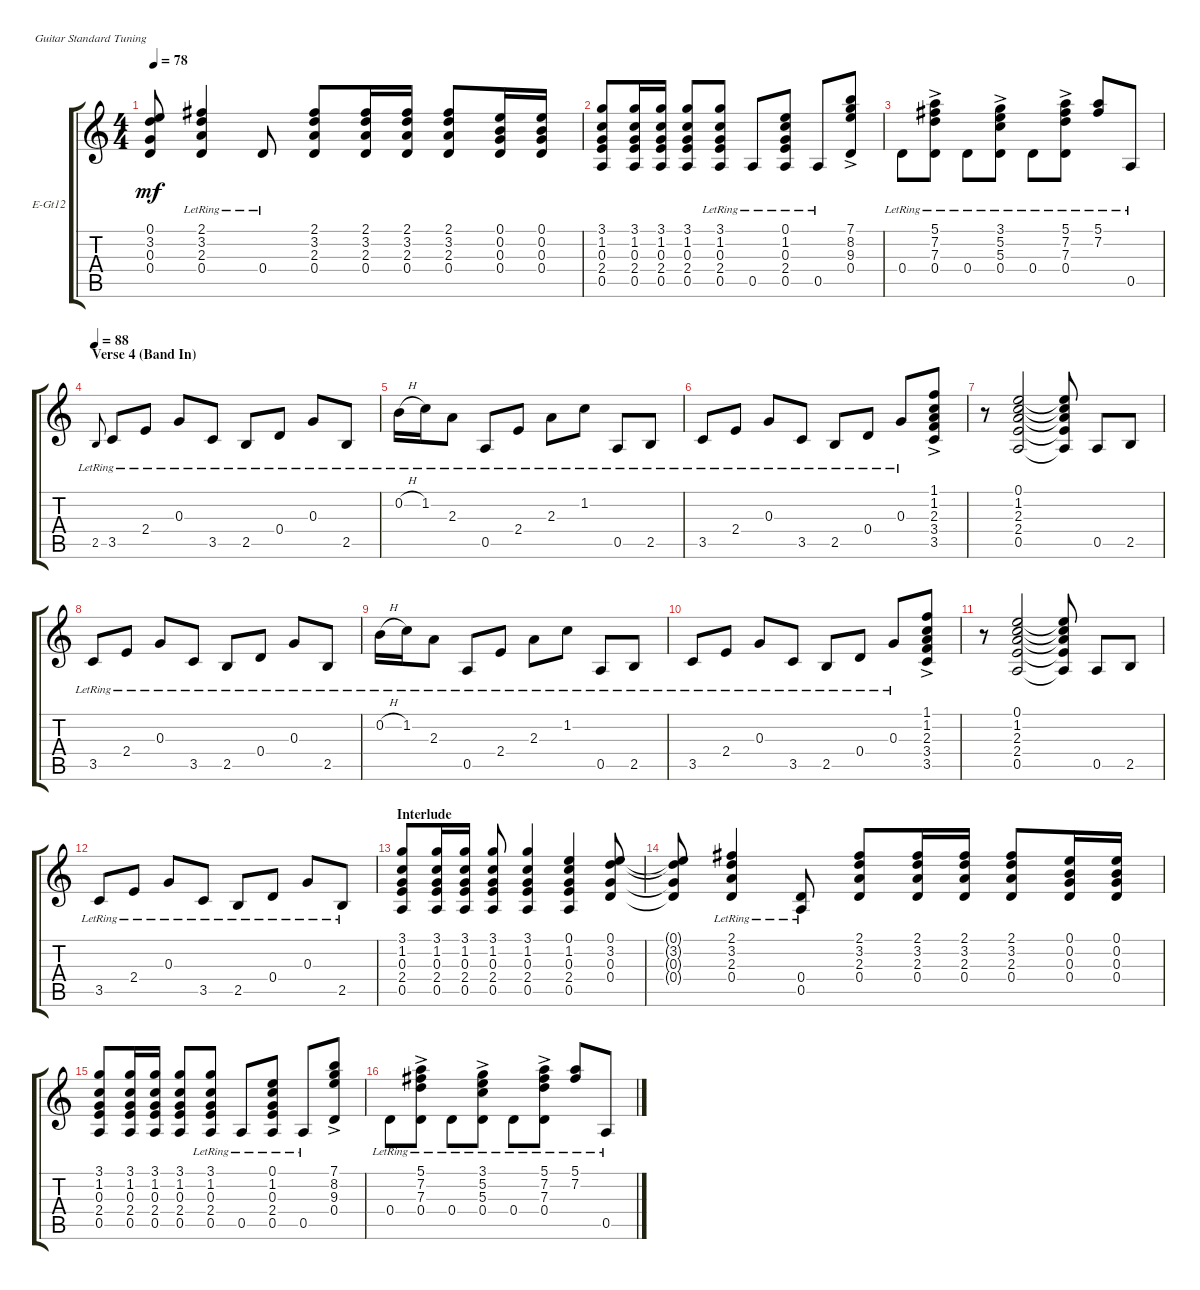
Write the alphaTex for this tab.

\defaultSystemsLayout 4
\bracketExtendMode groupsimilarinstruments
\firstSystemTrackNameOrientation horizontal
\otherSystemsTrackNameOrientation horizontal
\track ("12 Str. Elec (Page)" "E-Gt12") {instrument electricguitarclean}
\staff {score tabs}
\tuning (E4 B3 G3 D3 A2 E2)
\ts (4 4)
\tempo 78
\clef g2
\ks c
(0.4{t} 0.3{t} 3.2{t} 0.1{t}).8{dy mf} (2.1{lr} 3.2{lr} 2.3{lr} 0.4{lr}).4 0.4{lr}.8 (0.4 2.3 3.2 2.1).8 (0.4 2.3 3.2 2.1).16 (0.4 2.3 3.2 2.1).16 (0.4 2.3 3.2 2.1).8 (0.4 0.3 0.2 0.1).16 (0.4 0.3 0.2 0.1).16 |
(3.1 1.2 0.3 2.4 0.5).8 (3.1 1.2 0.3 2.4 0.5).16 (3.1 1.2 0.3 2.4 0.5).16 (3.1 1.2 0.3 2.4 0.5).8 (3.1{lr} 1.2{lr} 0.3{lr} 2.4{lr} 0.5{lr}).8 0.5{lr}.8 (0.1{lr} 0.5{lr} 2.4{lr} 0.3{lr} 1.2{lr}).8 0.5{lr}.8 (7.1{ac} 8.2{ac} 9.3{ac} 0.4{ac}).8 |
0.4{lr}.8 (0.4{ac lr} 5.1{ac lr} 7.2{ac lr} 7.3{ac lr}).8 0.4{lr}.8 (0.4{ac lr} 3.1{ac lr} 5.2{ac lr} 5.3{ac lr}).8 0.4{lr}.8 (0.4{ac lr} 7.3{ac lr} 7.2{ac lr} 5.1{ac lr}).8 (7.2{lr} 5.1{lr}).8 0.5{lr}.8 |
\section ("" "Verse 4 (Band In)")
\tempo 88
2.5{lr}.8{gr onbeat} 3.5{lr}.8 2.4{lr}.8 0.3{lr}.8 3.5{lr}.8 2.5{lr}.8 0.4{lr}.8 0.3{lr}.8 2.5{lr}.8 |
0.2{h lr}.16 1.2{lr}.16 2.3{lr}.8 0.5{lr}.8 2.4{lr}.8 2.3{lr}.8 1.2{lr}.8 0.5{lr}.8 2.5{lr}.8 |
3.5{lr}.8 2.4{lr}.8 0.3{lr}.8 3.5{lr}.8 2.5{lr}.8 0.4{lr}.8 0.3{lr}.8 (3.5{ac} 3.4{ac} 2.3{ac} 1.2{ac} 1.1{ac}).8 |
r.8 (0.1 1.2 2.3 2.4 0.5).2 (0.5{t} 2.4{t} 2.3{t} 1.2{t} 0.1{t}).8 0.5.8 2.5.8 |
3.5{lr}.8 2.4{lr}.8 0.3{lr}.8 3.5{lr}.8 2.5{lr}.8 0.4{lr}.8 0.3{lr}.8 2.5{lr}.8 |
0.2{h lr}.16 1.2{lr}.16 2.3{lr}.8 0.5{lr}.8 2.4{lr}.8 2.3{lr}.8 1.2{lr}.8 0.5{lr}.8 2.5{lr}.8 |
3.5{lr}.8 2.4{lr}.8 0.3{lr}.8 3.5{lr}.8 2.5{lr}.8 0.4{lr}.8 0.3{lr}.8 (3.5{ac} 3.4{ac} 2.3{ac} 1.2{ac} 1.1{ac}).8 |
r.8 (0.1 1.2 2.3 2.4 0.5).2 (0.5{t} 2.4{t} 2.3{t} 1.2{t} 0.1{t}).8 0.5.8 2.5.8 |
3.5{lr}.8 2.4{lr}.8 0.3{lr}.8 3.5{lr}.8 2.5{lr}.8 0.4{lr}.8 0.3{lr}.8 2.5{lr}.8 |
\section ("" "Interlude")
(3.1 1.2 0.3 2.4 0.5).8 (3.1 1.2 0.3 2.4 0.5).16 (3.1 1.2 0.3 2.4 0.5).16 (3.1 1.2 0.3 2.4 0.5).8 (3.1 1.2 0.3 2.4 0.5).4 (0.1 1.2 0.3 2.4 0.5).4 (0.1 3.2 0.3 0.4).8 |
(0.4{t} 0.3{t} 3.2{t} 0.1{t}).8 (2.1{lr} 3.2{lr} 2.3{lr} 0.4{lr}).4 (0.4{lr} 0.5{lr}).8 (0.4 2.3 3.2 2.1).8 (0.4 2.3 3.2 2.1).16 (0.4 2.3 3.2 2.1).16 (0.4 2.3 3.2 2.1).8 (0.4 0.3 0.2 0.1).16 (0.4 0.3 0.2 0.1).16 |
(3.1 1.2 0.3 2.4 0.5).8 (3.1 1.2 0.3 2.4 0.5).16 (3.1 1.2 0.3 2.4 0.5).16 (3.1 1.2 0.3 2.4 0.5).8 (3.1{lr} 1.2{lr} 0.3{lr} 2.4{lr} 0.5{lr}).8 0.5{lr}.8 (0.1{lr} 0.5{lr} 2.4{lr} 0.3{lr} 1.2{lr}).8 0.5{lr}.8 (7.1{ac} 8.2{ac} 9.3{ac} 0.4{ac}).8 |
0.4{lr}.8 (0.4{ac lr} 5.1{ac lr} 7.2{ac lr} 7.3{ac lr}).8 0.4{lr}.8 (0.4{ac lr} 3.1{ac lr} 5.2{ac lr} 5.3{ac lr}).8 0.4{lr}.8 (0.4{ac lr} 7.3{ac lr} 7.2{ac lr} 5.1{ac lr}).8 (7.2{lr} 5.1{lr}).8 0.5{lr}.8
